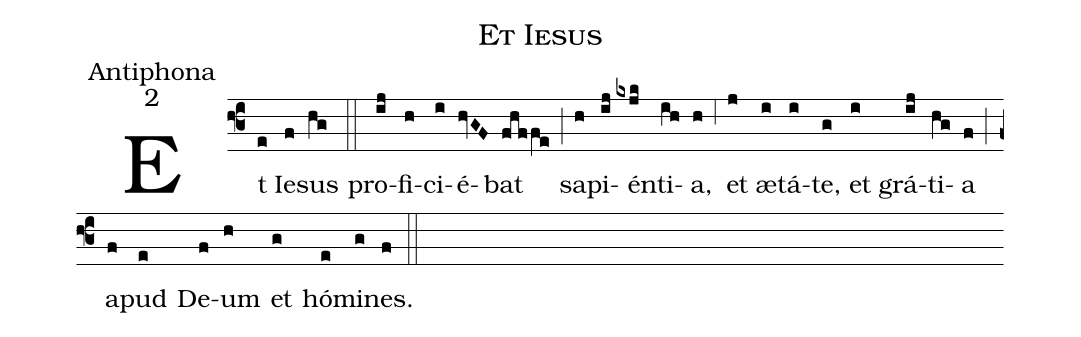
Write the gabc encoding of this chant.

name:Et Iesus;
office-part:Antiphona;
mode:2;
%%
(f3) Et(e) Ie(f)sus(hg) (::)
pro(ij)fi(h)ci(i)é(hvGF)bat(fhffe) (;) sa(h)pi(ij)én(kxjk)ti(ih)a,(h) (,6) et(j) æ(i)tá(i)te,(g) et(i) grá(ij)ti(hg)a(f) (;) a(f)pud(e) De(f)um(h) et(g) hó(e)mi(g)nes.(f) (::)
